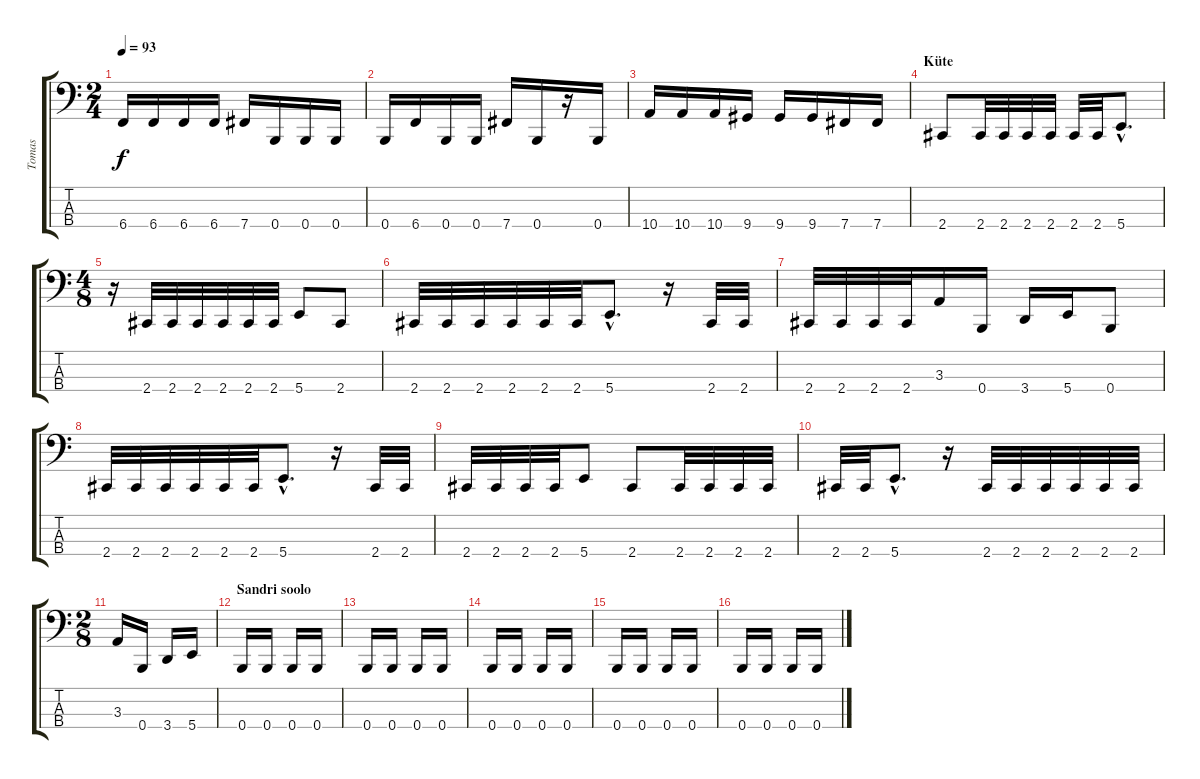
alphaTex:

\track ("Tomas" "Tomas") {instrument electricbasspick}
\staff {score tabs}
\tuning (E2 B1 Gb1 B0) {hide}
\ts (2 4)
\tempo 93
\clef f4
\ks c
6.4.16{dy f} 6.4.16 6.4.16 6.4.16 7.4.16 0.4.16 0.4.16 0.4.16 |
0.4.16 6.4.16 0.4.16 0.4.16 7.4.16 0.4.16 r.16 0.4.16 |
10.4.16 10.4.16 10.4.16 9.4.16 9.4.16 9.4.16 7.4.16 7.4.16 |
\section ("" "Küte")
2.4.8 2.4.32 2.4.32 2.4.32 2.4.32 2.4.32 2.4.32 5.4{hac}.8{d} |
\ts (4 8)
r.16 2.4.32 2.4.32 2.4.32 2.4.32 2.4.32 2.4.32 5.4.8 2.4.8 |
2.4.32 2.4.32 2.4.32 2.4.32 2.4.32 2.4.32 5.4{hac}.8{d} r.16 2.4.32 2.4.32 |
2.4.32 2.4.32 2.4.32 2.4.32 3.3.16 0.4.16 3.4.16 5.4.16 0.4.8 |
2.4.32 2.4.32 2.4.32 2.4.32 2.4.32 2.4.32 5.4{hac}.8{d} r.16 2.4.32 2.4.32 |
2.4.32 2.4.32 2.4.32 2.4.32 5.4.8 2.4.8 2.4.32 2.4.32 2.4.32 2.4.32 |
2.4.32 2.4.32 5.4{hac}.8{d} r.16 2.4.32 2.4.32 2.4.32 2.4.32 2.4.32 2.4.32 |
\ts (2 8)
3.3.16 0.4.16 3.4.16 5.4.16 |
\section ("" "Sandri soolo")
0.4.16 0.4.16 0.4.16 0.4.16 |
0.4.16 0.4.16 0.4.16 0.4.16 |
0.4.16 0.4.16 0.4.16 0.4.16 |
0.4.16 0.4.16 0.4.16 0.4.16 |
0.4.16 0.4.16 0.4.16 0.4.16
